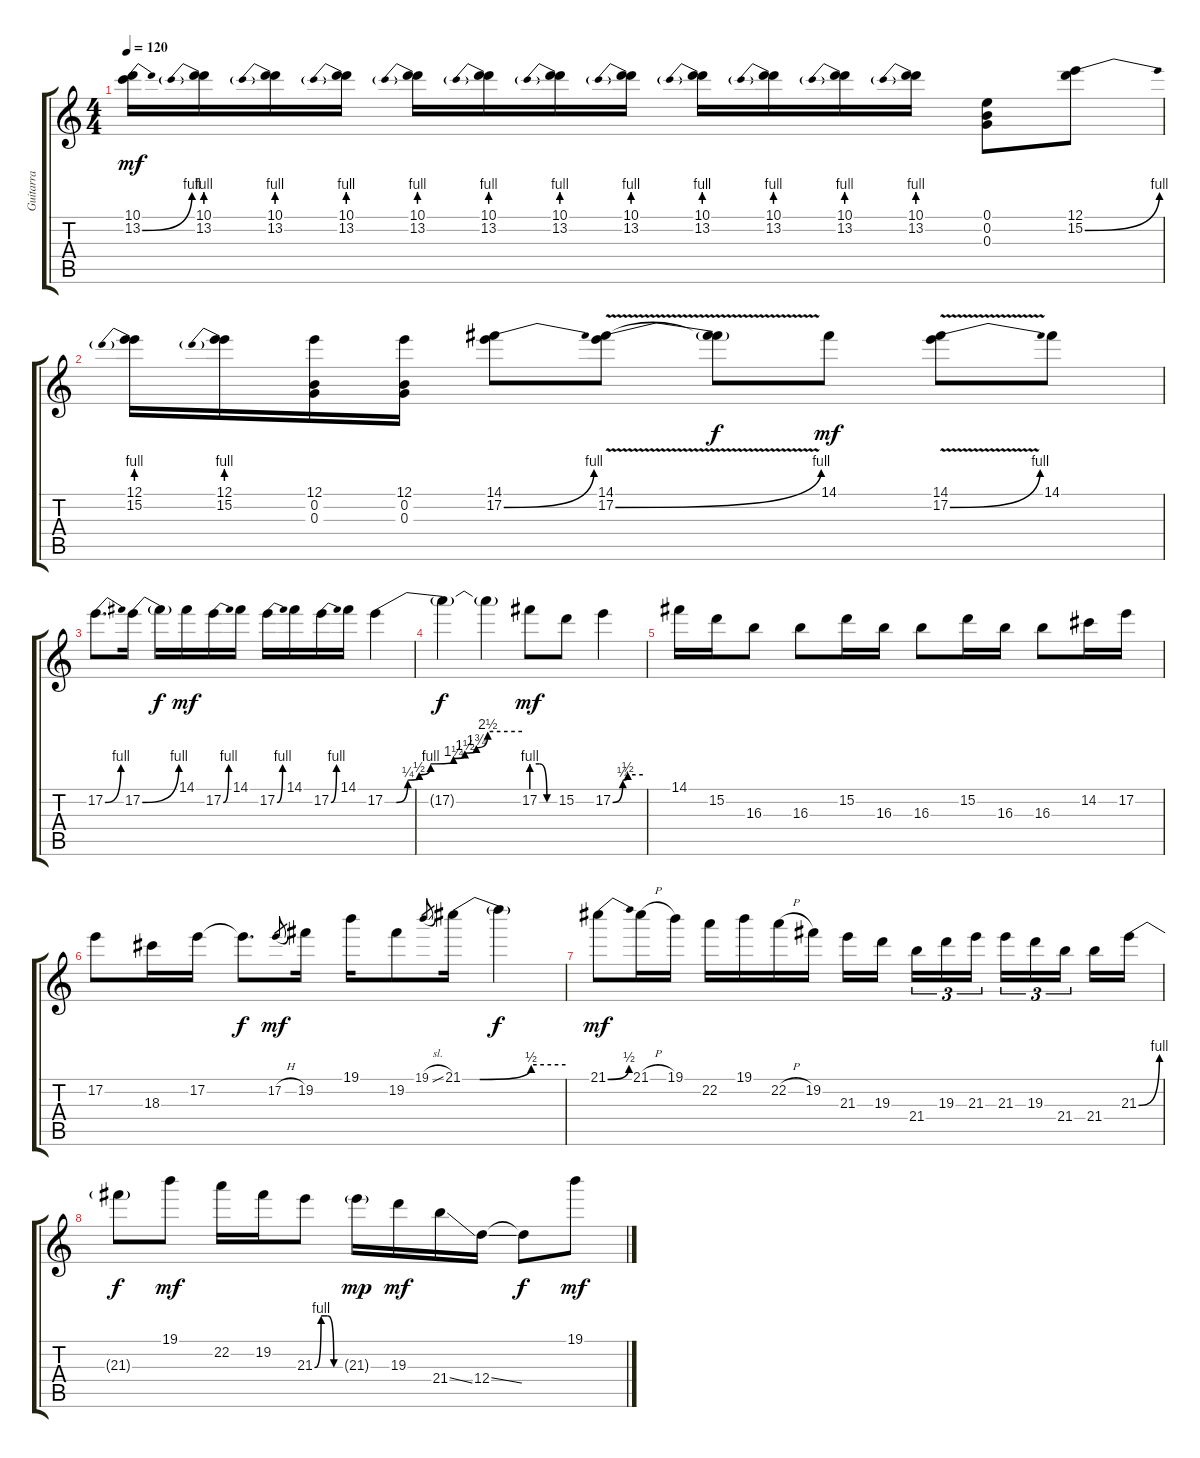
\track ("Guitarra" "Guitarra") {instrument distortionguitar}
\staff {score tabs}
\tuning (E4 B3 G3 D3 A2 E2) {hide}
\ts (4 4)
\tempo 120
\clef g2
\ks c
(10.1 13.2{be (bend 0 0 60 4)}).16{dy mf} (10.1 13.2{be (prebend 0 4 60 4)}).16 (10.1 13.2{be (prebend 0 4 60 4)}).16 (10.1 13.2{be (prebend 0 4 60 4)}).16 (10.1 13.2{be (prebend 0 4 60 4)}).16 (10.1 13.2{be (prebend 0 4 60 4)}).16 (10.1 13.2{be (prebend 0 4 60 4)}).16 (10.1 13.2{be (prebend 0 4 60 4)}).16 (10.1 13.2{be (prebend 0 4 60 4)}).16 (10.1 13.2{be (prebend 0 4 60 4)}).16 (10.1 13.2{be (prebend 0 4 60 4)}).16 (10.1 13.2{be (prebend 0 4 60 4)}).16 (0.1 0.2 0.3).8 (12.1 15.2{be (bend 0 0 60 4)}).8 |
(12.1 15.2{be (prebend 0 4 60 4)}).16 (12.1 15.2{be (prebend 0 4 60 4)}).16 (12.1 0.2 0.3).16 (12.1 0.2 0.3).16 (14.1 17.2{be (bend 0 0 60 4)}).8 (14.1{v} 17.2{be (bend 0 0 60 4) v}).8 (14.1{t} 17.2{t}).8{dy f} 14.1.8{dy mf} (14.1{v} 17.2{be (bend 0 0 60 4) v}).8 14.1.8 |
17.2{be (bend 0 0 60 4)}.8{d} 17.2{be (bend 0 0 60 4)}.16 17.2{t}.16{dy f} 14.1.16{dy mf} 17.2{be (bend 0 0 60 4)}.16 14.1.16 17.2{be (bend 0 0 60 4)}.16 14.1.16 17.2{be (bend 0 0 60 4)}.16 14.1.16 17.2{be (custom 0 0 5 0 10 1 15 2 20 4 30 5 35 6 40 7 45 10 60 10)}.4 |
17.2{t}.4{dy f} 17.2{t}.4 17.2{be (custom 0 4 20 4 40 0 60 0)}.8{dy mf} 15.2.8 17.2{be (custom 0 0 20 1 30 2 60 2)}.4 |
14.1.16{volume 11} 15.2.16 16.3.8 16.3.8 15.2.16 16.3.16 16.3.8 15.2.16 16.3.16 16.3.8 14.2.16 17.2.16 |
17.2.8 18.3.16 17.2.16 17.2{t}.8{d dy f} 17.2{h}.8{gr dy mf} 19.2.16 19.1.16 19.2.8 19.1{sl}.8{gr} 21.1{be (custom 0 0 10 0 40 2 60 2)}.16 21.1{t}.4{dy f} |
21.1{be (bend 0 0 60 2)}.8{dy mf} 21.1{h}.16 19.1.16 22.2.16 19.1.16 22.2{h}.16 19.2.16 21.3.16 19.3.16 21.4.16{tu (3 2)} 19.3.16{tu (3 2)} 21.3.16{tu (3 2)} 21.3.16{tu (3 2)} 19.3.16{tu (3 2)} 21.4.16{tu (3 2)} 21.4.16 21.3{be (bend 0 0 60 4)}.16 |
21.3{t}.8{dy f} 19.1.8{dy mf} 22.2.16 19.2.16 21.3{be (custom 0 0 15 4 30 4 45 0 60 0)}.8 21.3{g}.16{dy mp} 19.3.16{dy mf} 21.4{ss}.16 12.4{ss}.16 12.4{t}.8{dy f} 19.1.8{dy mf}
